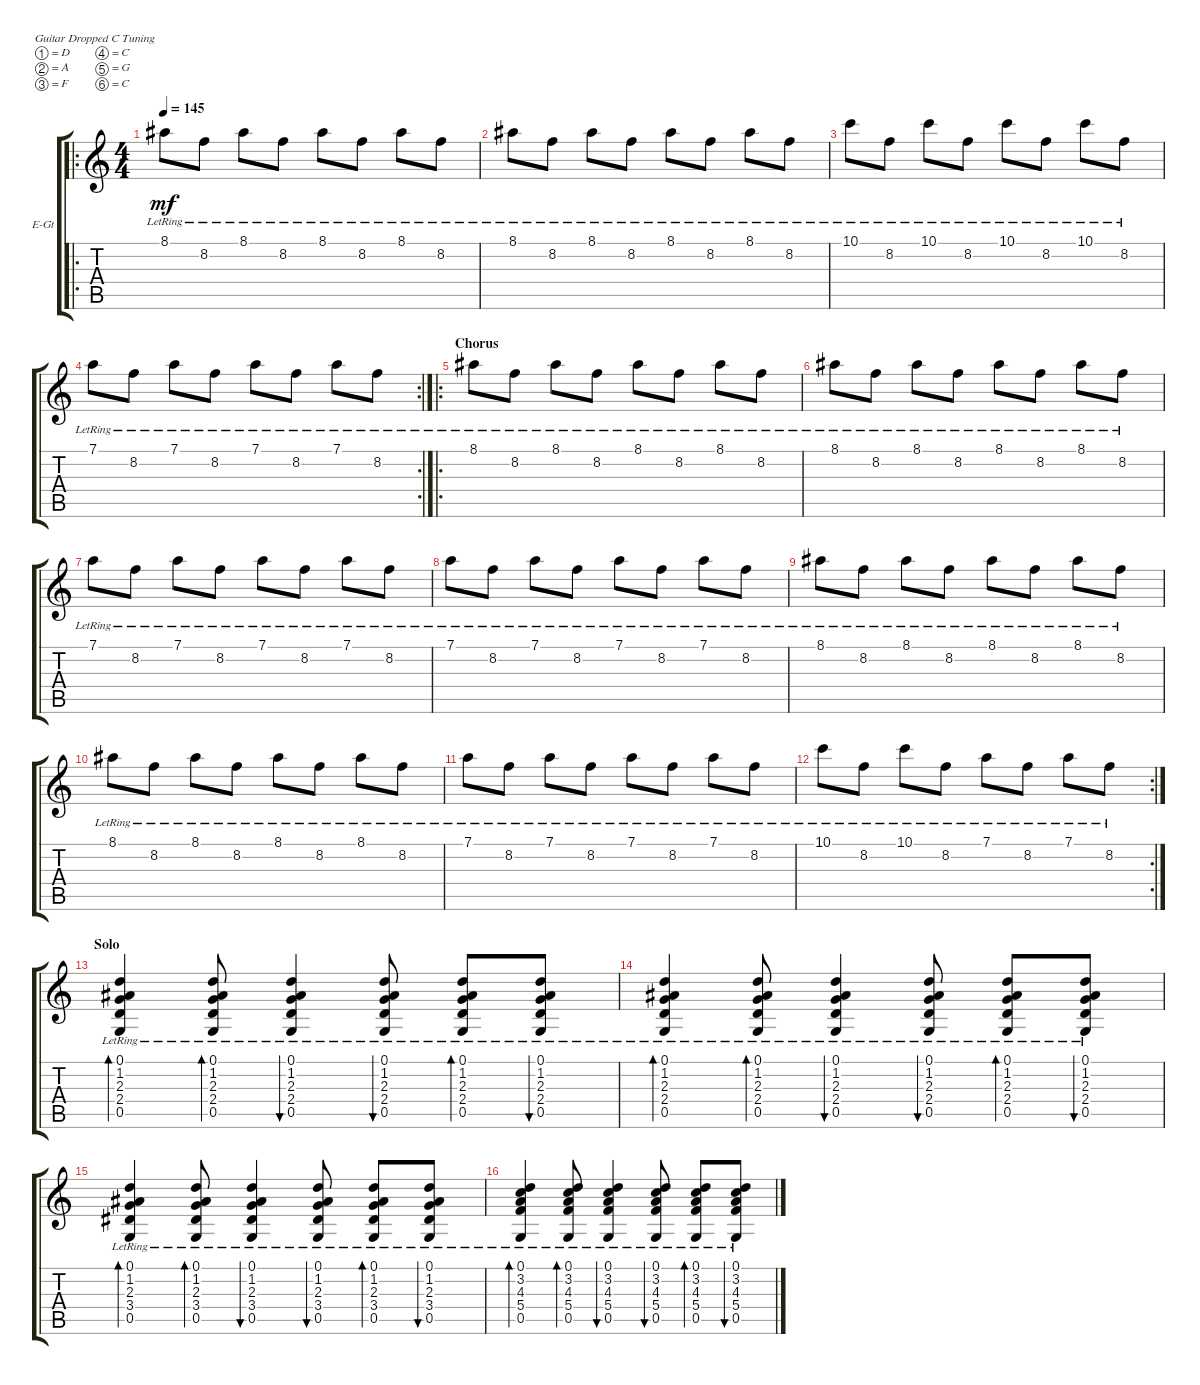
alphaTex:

\defaultSystemsLayout 4
\bracketExtendMode groupsimilarinstruments
\firstSystemTrackNameOrientation horizontal
\otherSystemsTrackNameOrientation horizontal
\track ("Padge" "E-Gt") {instrument electricguitarclean}
\staff {score tabs}
\tuning (D4 A3 F3 C3 G2 C2)
\ro
\ts (4 4)
\tempo 145
\clef g2
\scale
0.374359
\ks c
8.1{lr}.8{dy mf} 8.2{lr}.8 8.1{lr}.8 8.2{lr}.8 8.1{lr}.8 8.2{lr}.8 8.1{lr}.8 8.2{lr}.8 |
\scale
0.312821 8.1{lr}.8 8.2{lr}.8 8.1{lr}.8 8.2{lr}.8 8.1{lr}.8 8.2{lr}.8 8.1{lr}.8 8.2{lr}.8 |
\scale
0.312821 10.1{lr}.8 8.2{lr}.8 10.1{lr}.8 8.2{lr}.8 10.1{lr}.8 8.2{lr}.8 10.1{lr}.8 8.2{lr}.8 |
\rc 2
\scale
0.333333 7.1{lr}.8 8.2{lr}.8 7.1{lr}.8 8.2{lr}.8 7.1{lr}.8 8.2{lr}.8 7.1{lr}.8 8.2{lr}.8 |
\ro
\section ("" "Chorus")
\scale
0.363184 8.1{lr}.8 8.2{lr}.8 8.1{lr}.8 8.2{lr}.8 8.1{lr}.8 8.2{lr}.8 8.1{lr}.8 8.2{lr}.8 |
\scale
0.303483 8.1{lr}.8 8.2{lr}.8 8.1{lr}.8 8.2{lr}.8 8.1{lr}.8 8.2{lr}.8 8.1{lr}.8 8.2{lr}.8 |
\scale
0.333333 7.1{lr}.8 8.2{lr}.8 7.1{lr}.8 8.2{lr}.8 7.1{lr}.8 8.2{lr}.8 7.1{lr}.8 8.2{lr}.8 |
\scale
0.333333 7.1{lr}.8 8.2{lr}.8 7.1{lr}.8 8.2{lr}.8 7.1{lr}.8 8.2{lr}.8 7.1{lr}.8 8.2{lr}.8 |
\scale
0.333333 8.1{lr}.8 8.2{lr}.8 8.1{lr}.8 8.2{lr}.8 8.1{lr}.8 8.2{lr}.8 8.1{lr}.8 8.2{lr}.8 |
\scale
0.322751 8.1{lr}.8 8.2{lr}.8 8.1{lr}.8 8.2{lr}.8 8.1{lr}.8 8.2{lr}.8 8.1{lr}.8 8.2{lr}.8 |
\scale
0.322751 7.1{lr}.8 8.2{lr}.8 7.1{lr}.8 8.2{lr}.8 7.1{lr}.8 8.2{lr}.8 7.1{lr}.8 8.2{lr}.8 |
\rc 2
\scale
0.354497 10.1{lr}.8 8.2{lr}.8 10.1{lr}.8 8.2{lr}.8 7.1{lr}.8 8.2{lr}.8 7.1{lr}.8 8.2{lr}.8 |
\section ("" "Solo")
\scale
0.333333 (0.5{lr} 2.4{lr} 2.3{lr} 1.2{lr} 0.1{lr}).4{bd 156} (0.5{lr} 2.4{lr} 2.3{lr} 1.2{lr} 0.1{lr}).8{bd 57} (0.1{lr} 1.2{lr} 2.3{lr} 2.4{lr} 0.5{lr}).4{bu 111} (0.5{lr} 2.4{lr} 2.3{lr} 1.2{lr} 0.1{lr}).8{bu 60} (0.1{lr} 1.2{lr} 2.3{lr} 2.4{lr} 0.5{lr}).8{bd 61} (0.5{lr} 2.4{lr} 2.3{lr} 1.2{lr} 0.1{lr}).8{bu 64} |
\scale
0.333333 (0.5{lr} 2.4{lr} 2.3{lr} 1.2{lr} 0.1{lr}).4{bd 137} (0.5{lr} 2.4{lr} 2.3{lr} 1.2{lr} 0.1{lr}).8{bd 63} (0.1{lr} 1.2{lr} 2.3{lr} 2.4{lr} 0.5{lr}).4{bu 75} (0.5{lr} 2.4{lr} 2.3{lr} 1.2{lr} 0.1{lr}).8{bu 62} (0.1{lr} 1.2{lr} 2.3{lr} 2.4{lr} 0.5{lr}).8{bd 72} (0.5{lr} 2.4{lr} 2.3{lr} 1.2{lr} 0.1{lr}).8{bu 65} |
\scale
0.333333 (0.5{lr} 2.3{lr} 1.2{lr} 0.1{lr} 3.4{lr}).4{bd 156} (0.5{lr} 3.4{lr} 2.3{lr} 1.2{lr} 0.1{lr}).8{bd 57} (0.1{lr} 1.2{lr} 2.3{lr} 3.4{lr} 0.5{lr}).4{bu 111} (0.5{lr} 3.4{lr} 2.3{lr} 1.2{lr} 0.1{lr}).8{bu 60} (0.1{lr} 1.2{lr} 2.3{lr} 3.4{lr} 0.5{lr}).8{bd 61} (0.5{lr} 3.4{lr} 2.3{lr} 1.2{lr} 0.1{lr}).8{bu 64} |
\scale
0.333333 (0.5{lr} 5.4{lr} 4.3{lr} 3.2{lr} 0.1{lr}).4{bd 137} (0.5{lr} 5.4{lr} 4.3{lr} 3.2{lr} 0.1{lr}).8{bd 63} (0.1{lr} 3.2{lr} 4.3{lr} 5.4{lr} 0.5{lr}).4{bu 75} (0.5{lr} 5.4{lr} 4.3{lr} 3.2{lr} 0.1{lr}).8{bu 62} (0.1{lr} 3.2{lr} 4.3{lr} 5.4{lr} 0.5{lr}).8{bd 72} (0.5{lr} 5.4{lr} 4.3{lr} 3.2{lr} 0.1{lr}).8{bu 65}
